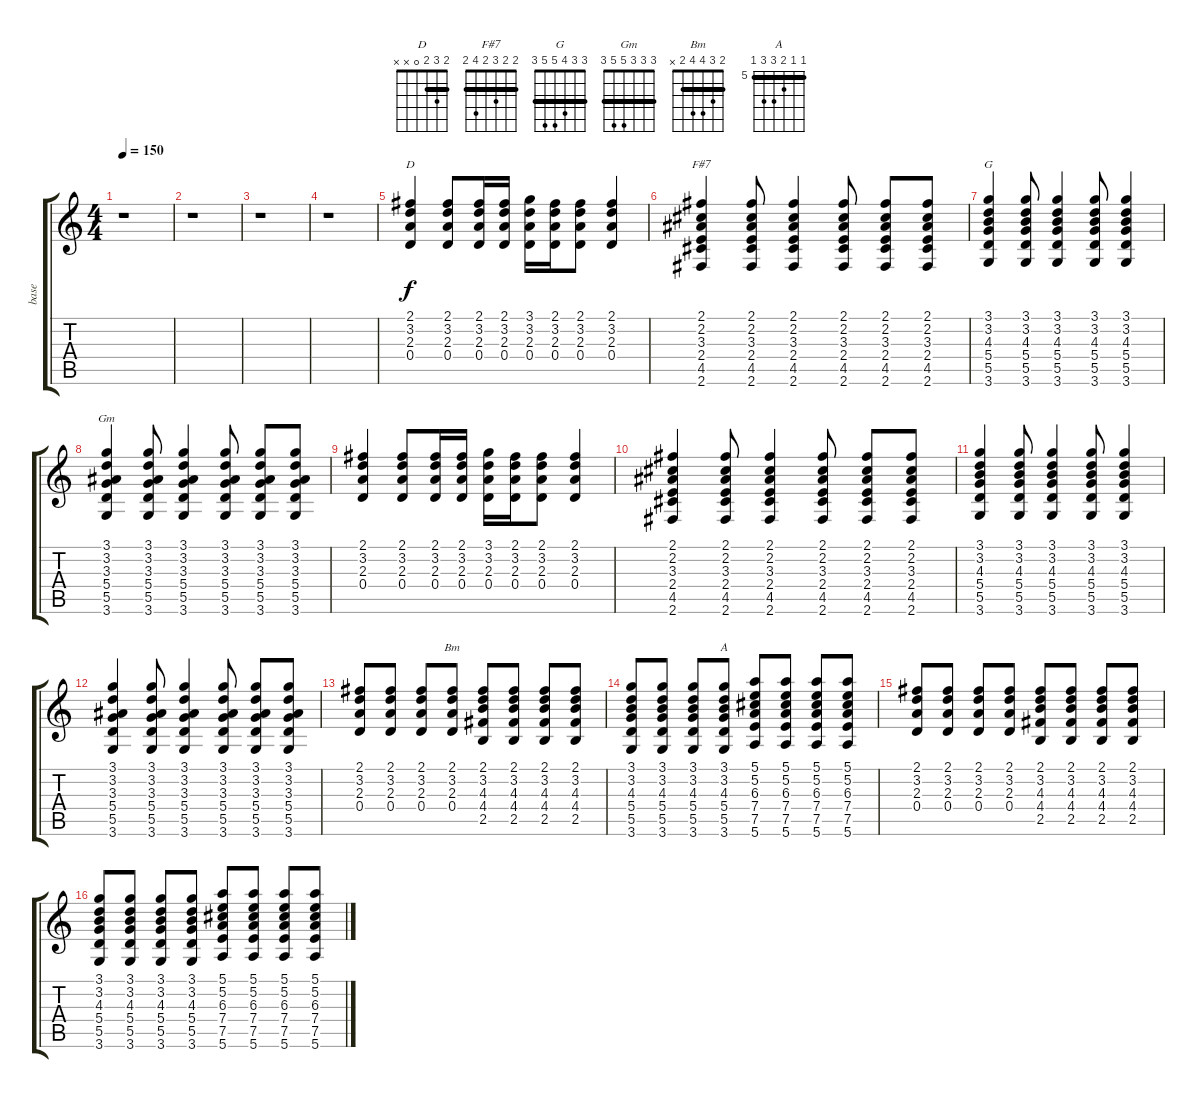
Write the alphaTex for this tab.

\track ("base" "base") {instrument acousticguitarnylon}
\staff {score tabs}
\tuning (E4 B3 G3 D3 A2 E2) {hide}
\chord ("D" 2 3 2 0 x x) {barre 2}
\chord ("F#7" 2 2 3 2 4 2) {barre 2}
\chord ("G" 3 3 4 5 5 3) {barre 3}
\chord ("Gm" 3 3 3 5 5 3) {barre 3}
\chord ("Bm" 2 3 4 4 2 x) {barre 2}
\chord ("A" 5 5 6 7 7 5) {firstfret 5 barre 5}
\ts (4 4)
\tempo 150
\clef g2
\ks c
r.1{dy f instrument acousticguitarnylon} |
r.1 |
r.1 |
r.1 |
(2.1 3.2 2.3 0.4).4{ch "D"} (2.1 3.2 2.3 0.4).8 (2.1 3.2 2.3 0.4).16 (2.1 3.2 2.3 0.4).16 (3.1 3.2 2.3 0.4).16 (2.1 3.2 2.3 0.4).16 (2.1 3.2 2.3 0.4).8 (2.1 3.2 2.3 0.4).4 |
(2.1 2.2 3.3 2.4 4.5 2.6).4{ch "F#7"} (2.1 2.2 3.3 2.4 4.5 2.6).8 (2.1 2.2 3.3 2.4 4.5 2.6).4 (2.1 2.2 3.3 2.4 4.5 2.6).8 (2.1 2.2 3.3 2.4 4.5 2.6).8 (2.1 2.2 3.3 2.4 4.5 2.6).8 |
(3.1 3.2 4.3 5.4 5.5 3.6).4{ch "G"} (3.1 3.2 4.3 5.4 5.5 3.6).8 (3.1 3.2 4.3 5.4 5.5 3.6).4 (3.1 3.2 4.3 5.4 5.5 3.6).8 (3.1 3.2 4.3 5.4 5.5 3.6).4 |
(3.1 3.2 3.3 5.4 5.5 3.6).4{ch "Gm"} (3.1 3.2 3.3 5.4 5.5 3.6).8 (3.1 3.2 3.3 5.4 5.5 3.6).4 (3.1 3.2 3.3 5.4 5.5 3.6).8 (3.1 3.2 3.3 5.4 5.5 3.6).8 (3.1 3.2 3.3 5.4 5.5 3.6).8 |
(2.1 3.2 2.3 0.4).4 (2.1 3.2 2.3 0.4).8 (2.1 3.2 2.3 0.4).16 (2.1 3.2 2.3 0.4).16 (3.1 3.2 2.3 0.4).16 (2.1 3.2 2.3 0.4).16 (2.1 3.2 2.3 0.4).8 (2.1 3.2 2.3 0.4).4 |
(2.1 2.2 3.3 2.4 4.5 2.6).4 (2.1 2.2 3.3 2.4 4.5 2.6).8 (2.1 2.2 3.3 2.4 4.5 2.6).4 (2.1 2.2 3.3 2.4 4.5 2.6).8 (2.1 2.2 3.3 2.4 4.5 2.6).8 (2.1 2.2 3.3 2.4 4.5 2.6).8 |
(3.1 3.2 4.3 5.4 5.5 3.6).4 (3.1 3.2 4.3 5.4 5.5 3.6).8 (3.1 3.2 4.3 5.4 5.5 3.6).4 (3.1 3.2 4.3 5.4 5.5 3.6).8 (3.1 3.2 4.3 5.4 5.5 3.6).4 |
(3.1 3.2 3.3 5.4 5.5 3.6).4 (3.1 3.2 3.3 5.4 5.5 3.6).8 (3.1 3.2 3.3 5.4 5.5 3.6).4 (3.1 3.2 3.3 5.4 5.5 3.6).8 (3.1 3.2 3.3 5.4 5.5 3.6).8 (3.1 3.2 3.3 5.4 5.5 3.6).8 |
(2.1 3.2 2.3 0.4).8 (2.1 3.2 2.3 0.4).8 (2.1 3.2 2.3 0.4).8 (2.1 3.2 2.3 0.4).8{ch "Bm"} (2.1 3.2 4.3 4.4 2.5).8 (2.1 3.2 4.3 4.4 2.5).8 (2.1 3.2 4.3 4.4 2.5).8 (2.1 3.2 4.3 4.4 2.5).8 |
(3.1 3.2 4.3 5.4 5.5 3.6).8 (3.1 3.2 4.3 5.4 5.5 3.6).8 (3.1 3.2 4.3 5.4 5.5 3.6).8 (3.1 3.2 4.3 5.4 5.5 3.6).8{ch "A"} (5.1 5.2 6.3 7.4 7.5 5.6).8 (5.1 5.2 6.3 7.4 7.5 5.6).8 (5.1 5.2 6.3 7.4 7.5 5.6).8 (5.1 5.2 6.3 7.4 7.5 5.6).8 |
(2.1 3.2 2.3 0.4).8 (2.1 3.2 2.3 0.4).8 (2.1 3.2 2.3 0.4).8 (2.1 3.2 2.3 0.4).8 (2.1 3.2 4.3 4.4 2.5).8 (2.1 3.2 4.3 4.4 2.5).8 (2.1 3.2 4.3 4.4 2.5).8 (2.1 3.2 4.3 4.4 2.5).8 |
(3.1 3.2 4.3 5.4 5.5 3.6).8 (3.1 3.2 4.3 5.4 5.5 3.6).8 (3.1 3.2 4.3 5.4 5.5 3.6).8 (3.1 3.2 4.3 5.4 5.5 3.6).8 (5.1 5.2 6.3 7.4 7.5 5.6).8 (5.1 5.2 6.3 7.4 7.5 5.6).8 (5.1 5.2 6.3 7.4 7.5 5.6).8 (5.1 5.2 6.3 7.4 7.5 5.6).8
